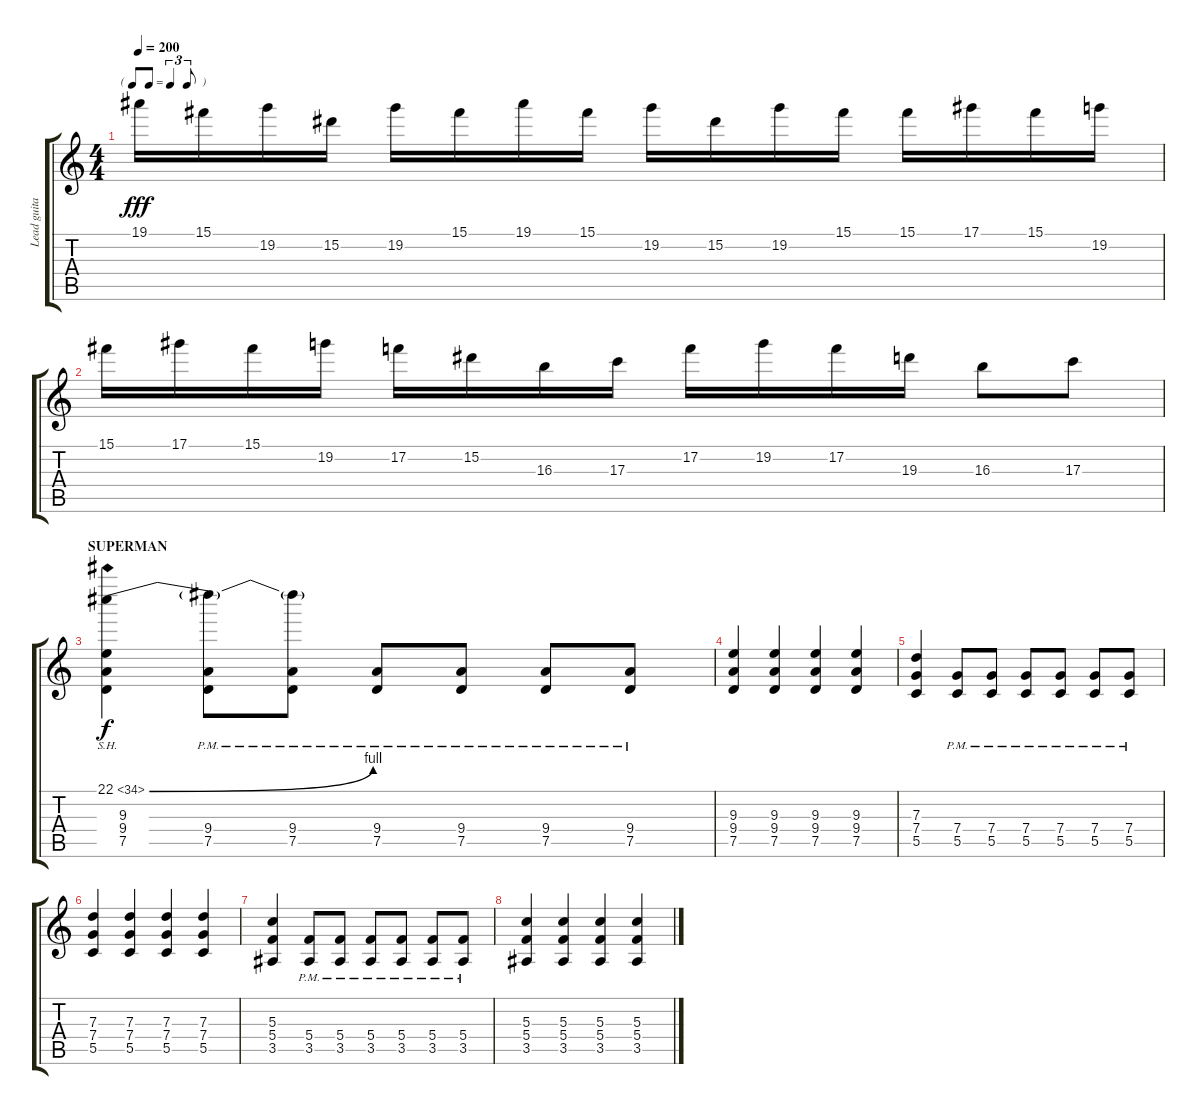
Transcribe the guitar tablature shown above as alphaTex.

\track ("Lead guitar (dickface)" "Lead guita") {instrument distortionguitar}
\staff {score tabs}
\tuning (Eb4 C4 G3 C3 G2 C2) {hide}
\ts (4 4)
\tf triplet8th
\tempo 200
\clef g2
\ks c
19.1.16{dy fff} 15.1.16 19.2.16 15.2.16 19.2.16 15.1.16 19.1.16 15.1.16 19.2.16 15.2.16 19.2.16 15.1.16 15.1.16 17.1.16 15.1.16 19.2.16 |
15.1.16 17.1.16 15.1.16 19.2.16 17.2.16 15.2.16 16.3.16 17.3.16 17.2.16 19.2.16 17.2.16 19.3.16 16.3.8 17.3.8 |
\section ("" "SUPERMAN")
(22.1{be (bend 0 0 60 4) sh 12} 9.3 9.4 7.5).4{dy f} (22.1{t} 9.4{pm} 7.5{pm}).8 (22.1{t} 9.4{pm} 7.5{pm}).8 (9.4{pm} 7.5{pm}).8{volume 13} (9.4{pm} 7.5{pm}).8 (9.4{pm} 7.5{pm}).8 (9.4{pm} 7.5{pm}).8 |
(9.3 9.4 7.5).4 (9.3 9.4 7.5).4 (9.3 9.4 7.5).4 (9.3 9.4 7.5).4 |
(7.3 7.4 5.5).4 (7.4{pm} 5.5{pm}).8 (7.4{pm} 5.5{pm}).8 (7.4{pm} 5.5{pm}).8 (7.4{pm} 5.5{pm}).8 (7.4{pm} 5.5{pm}).8 (7.4{pm} 5.5{pm}).8 |
(7.3 7.4 5.5).4 (7.3 7.4 5.5).4 (7.3 7.4 5.5).4 (7.3 7.4 5.5).4 |
(5.3 5.4 3.5).4 (5.4{pm} 3.5{pm}).8 (5.4{pm} 3.5{pm}).8 (5.4{pm} 3.5{pm}).8 (5.4{pm} 3.5{pm}).8 (5.4{pm} 3.5{pm}).8 (5.4{pm} 3.5{pm}).8 |
(5.3 5.4 3.5).4 (5.3 5.4 3.5).4 (5.3 5.4 3.5).4 (5.3 5.4 3.5).4
